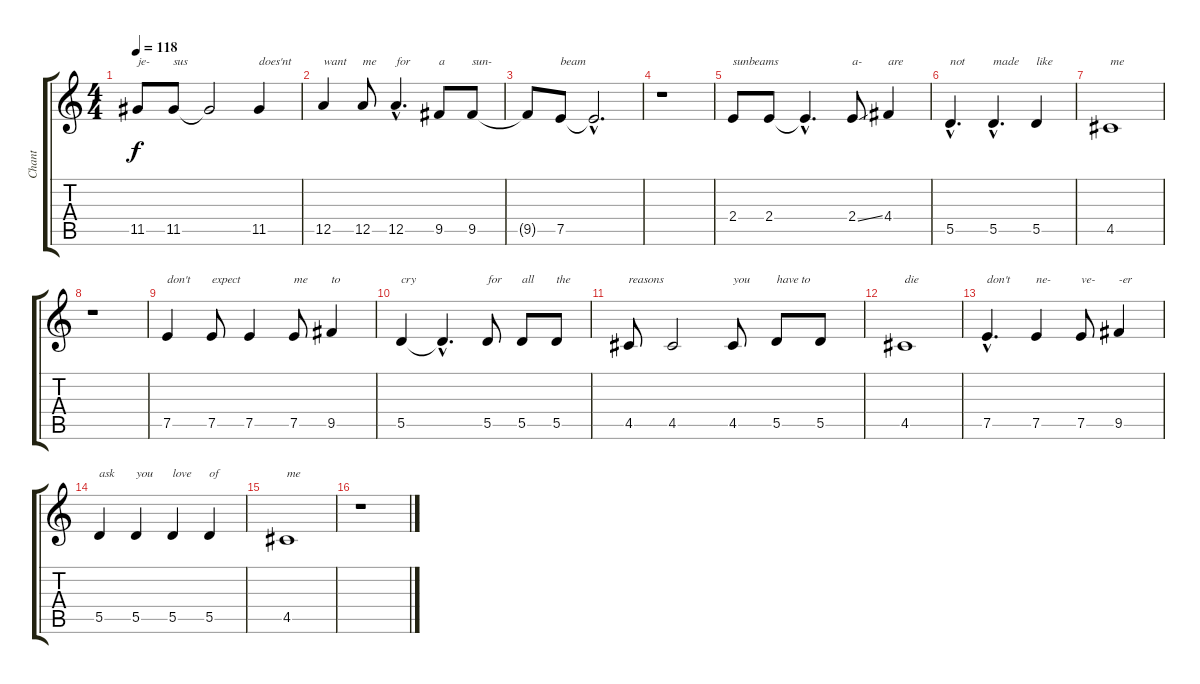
\track ("Chant" "Chant") {instrument overdrivenguitar}
\staff {score tabs}
\tuning (E4 B3 G3 D3 A2 E2) {hide}
\ts (4 4)
\tempo 118
\clef g2
\ks c
11.5.8{txt "je-" dy f} 11.5.8{txt "sus"} 11.5{t}.2 11.5.4{txt "does'nt"} |
12.5.4{txt "want"} 12.5.8{txt "me"} 12.5{hac}.4{d txt "for"} 9.5.8{txt "a"} 9.5.8{txt "sun-"} |
9.5{t}.8 7.5.8{txt "beam"} 7.5{hac t}.2{d} |
r.1 |
2.4.8{txt "sunbeams"} 2.4.8 2.4{hac t}.4{d} 2.4{ss}.8{txt "a-"} 4.4.4{txt "are"} |
5.5{hac}.4{d txt "not"} 5.5{hac}.4{d txt "made"} 5.5.4{txt "like"} |
4.5.1{txt "me"} |
r.1 |
7.5.4{txt "don't"} 7.5.8{txt "expect"} 7.5.4 7.5.8{txt "me"} 9.5.4{txt "to"} |
5.5.4{txt "cry"} 5.5{hac t}.4{d} 5.5.8{txt "for"} 5.5.8{txt "all"} 5.5.8{txt "the"} |
4.5.8{txt "reasons"} 4.5.2 4.5.8{txt "you"} 5.5.8{txt "have to"} 5.5.8 |
4.5.1{txt "die"} |
7.5{hac}.4{d txt "don't"} 7.5.4{txt "ne-"} 7.5.8{txt "ve-"} 9.5.4{txt "-er"} |
5.5.4{txt "ask"} 5.5.4{txt "you"} 5.5.4{txt "love"} 5.5.4{txt "of"} |
4.5.1{txt "me"} |
r.1
